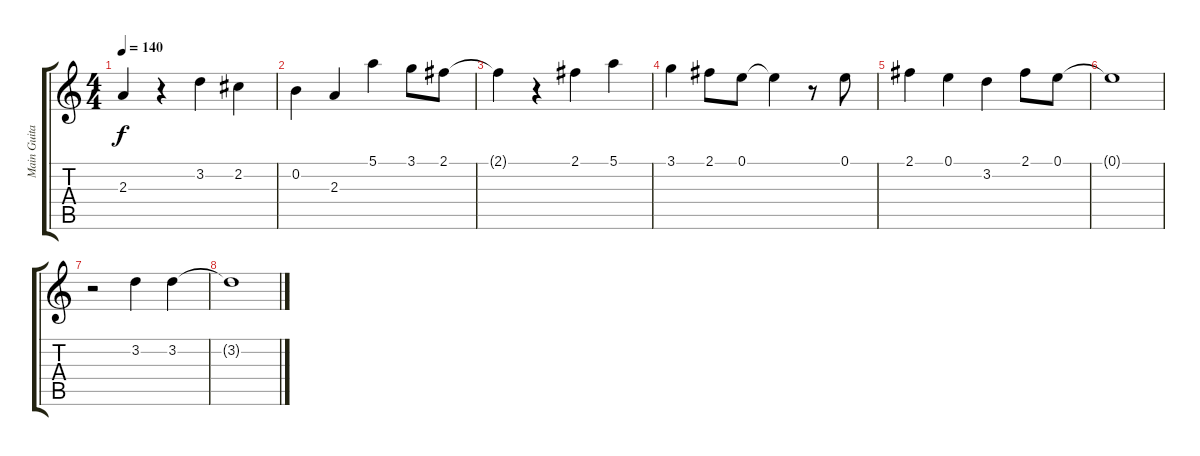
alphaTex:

\track ("Main Guitar" "Main Guita") {instrument acousticguitarsteel}
\staff {score tabs}
\tuning (E4 B3 G3 D3 A2 E2) {hide}
\ts (4 4)
\tempo 140
\clef g2
\ks c
2.3{t}.4{dy f} r.4 3.2.4 2.2.4 |
0.2.4 2.3.4 5.1.4 3.1.8 2.1.8 |
2.1{t}.4 r.4 2.1.4 5.1.4 |
3.1.4 2.1.8 0.1.8 0.1{t}.4 r.8 0.1.8 |
2.1.4 0.1.4 3.2.4 2.1.8 0.1.8 |
0.1{t}.1 |
r.2 3.2.4 3.2.4 |
3.2{t}.1
